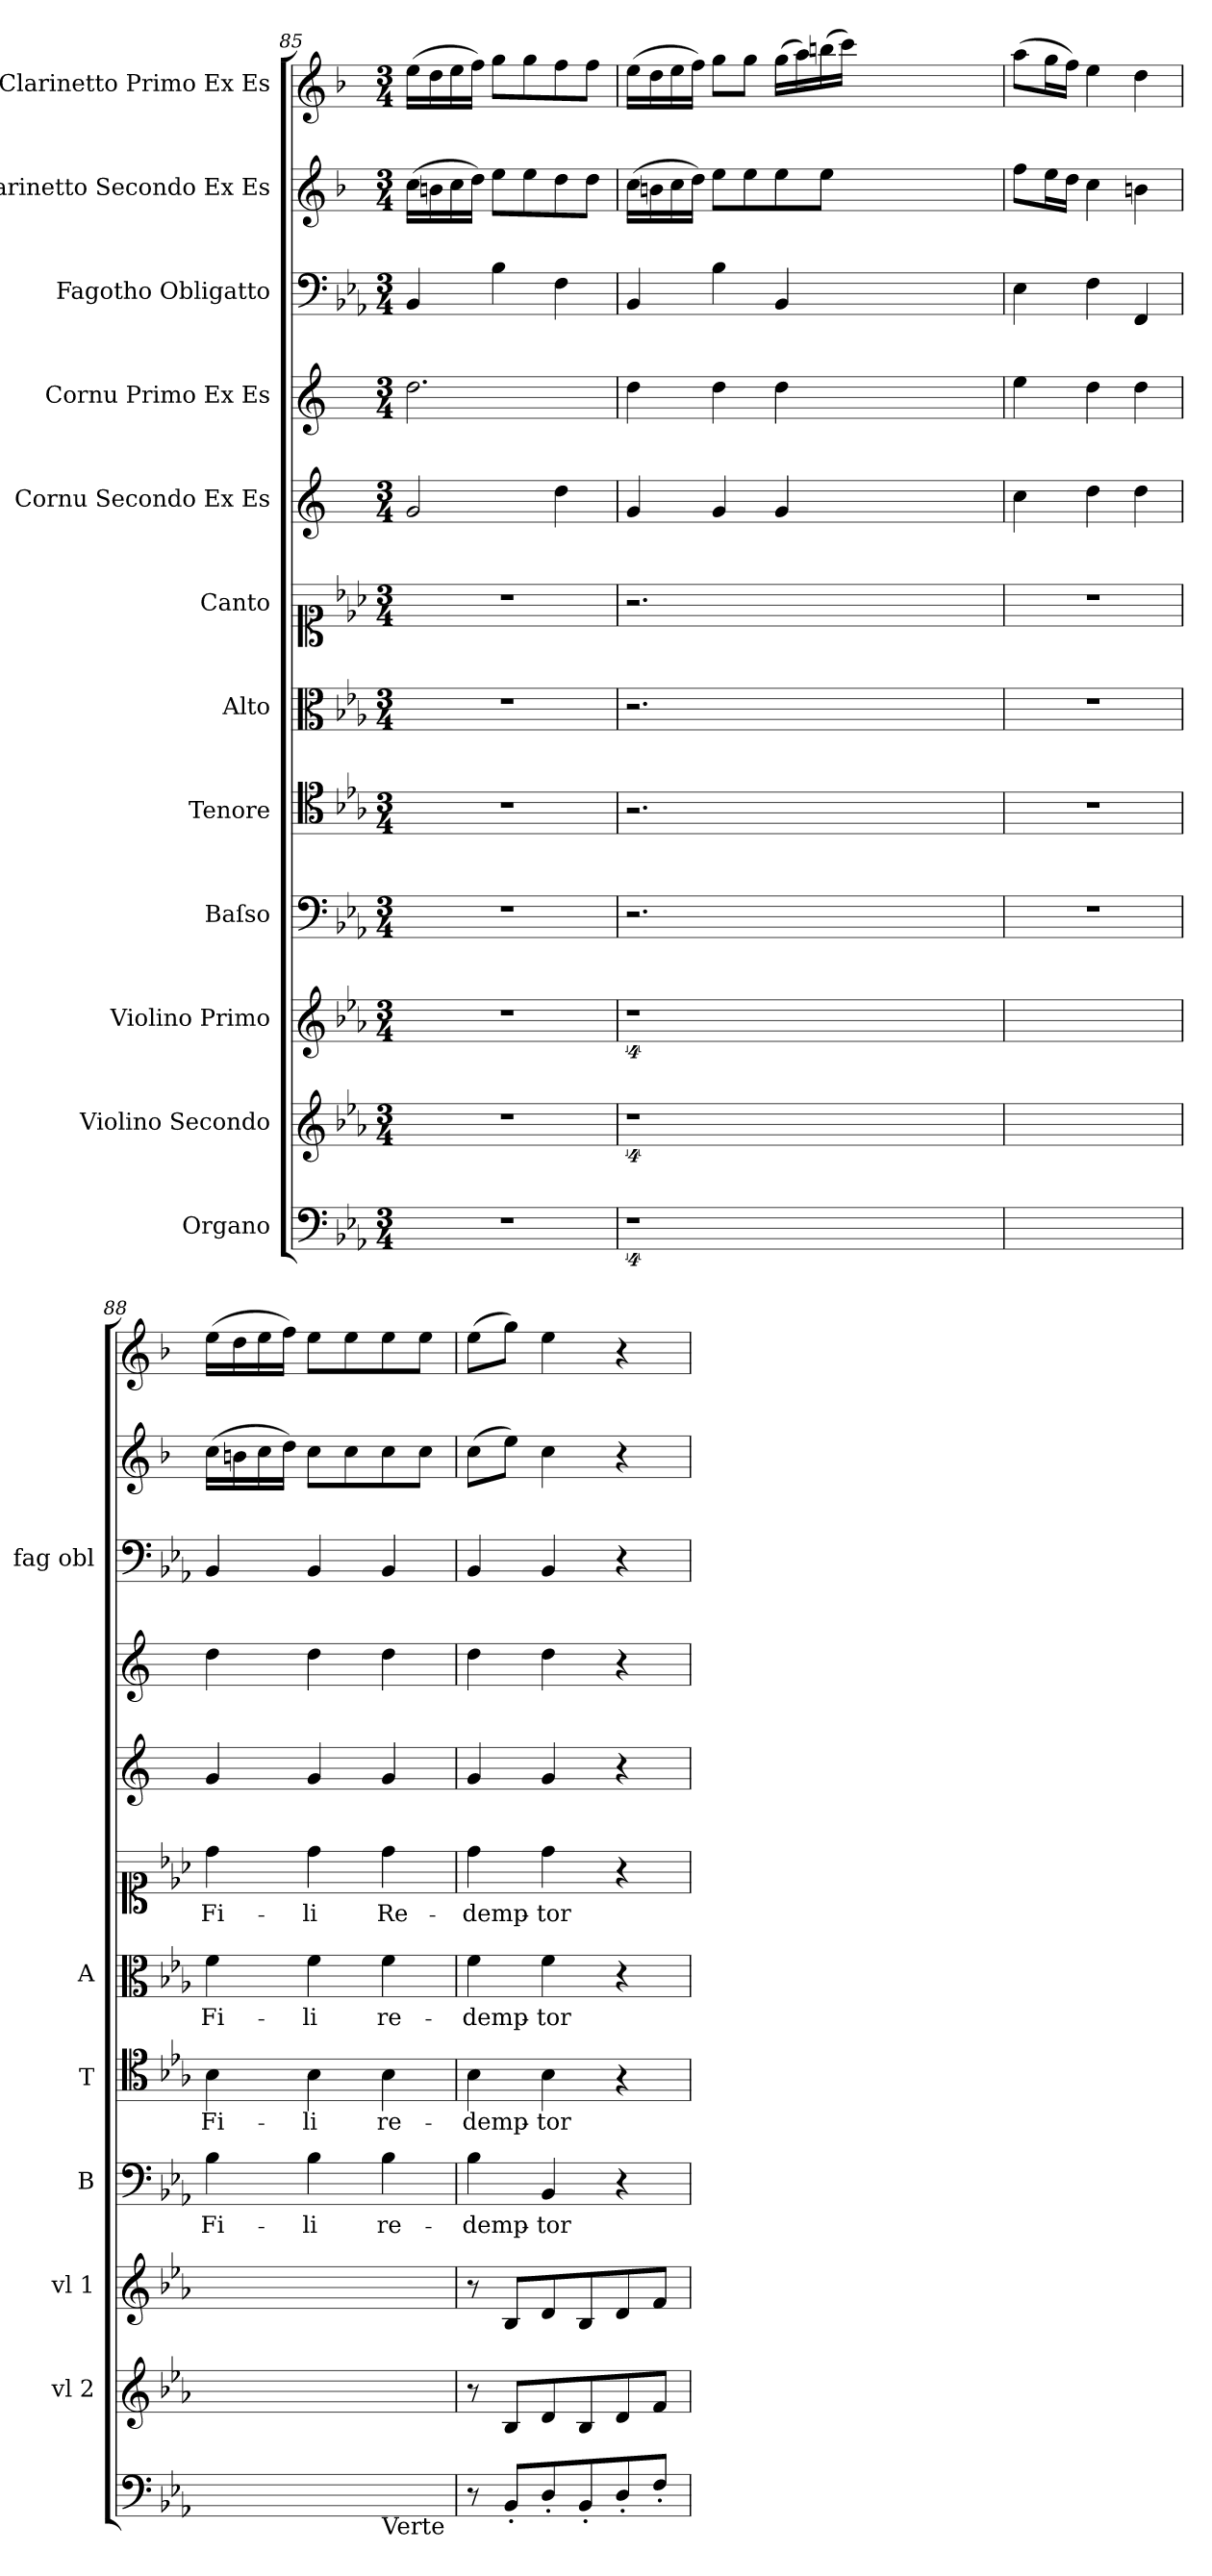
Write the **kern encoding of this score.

**kern	**kern	**kern	**kern	**text	**kern	**text	**kern	**text	**kern	**text	**kern	**kern	**kern	**kern	**kern
*part12	*part11	*part10	*part9	*part9	*part8	*part8	*part7	*part7	*part6	*part6	*part5	*part4	*part3	*part2	*part1
*staff12	*staff11	*staff10	*staff9	*staff9	*staff8	*staff8	*staff7	*staff7	*staff6	*staff6	*staff5	*staff4	*staff3	*staff2	*staff1
*I"Organo	*I"Violino Secondo	*I"Violino Primo	*I"Baſso	*	*I"Tenore	*	*I"Alto	*	*I"Canto	*	*I"Cornu Secondo Ex Es	*I"Cornu Primo Ex Es	*I"Fagotho Obligatto	*I"Clarinetto Secondo Ex Es	*I"Clarinetto Primo Ex Es
*	*I'vl 2	*I'vl 1	*I'B	*	*I'T	*	*I'A	*	*	*	*	*	*I'fag obl	*	*
*clefF4	*clefG2	*clefG2	*clefF4	*	*clefC4	*	*clefC3	*	*clefC1	*	*clefG2	*clefG2	*clefF4	*clefG2	*clefG2
*	*	*	*	*	*	*	*	*	*	*	*ITrd-2c-3	*ITrd-2c-3	*	*ITrd1c2	*ITrd1c2
*k[b-e-a-]	*k[b-e-a-]	*k[b-e-a-]	*k[b-e-a-]	*	*k[b-e-a-]	*	*k[b-e-a-]	*	*k[b-e-a-]	*	*k[b-e-a-]	*k[b-e-a-]	*k[b-e-a-]	*k[b-e-a-]	*k[b-e-a-]
*M3/4	*M3/4	*M3/4	*M3/4	*	*M3/4	*	*M3/4	*	*M3/4	*	*M3/4	*M3/4	*M3/4	*M3/4	*M3/4
=85	=85	=85	=85	=85	=85	=85	=85	=85	=85	=85	=85	=85	=85	=85	=85
2.r	2.r	2.r	2.r	.	2.r	.	2.r	.	2.r	.	2b-/	2.ff\	4BB-/	(16b-\LL	(16dd\LL
.	.	.	.	.	.	.	.	.	.	.	.	.	.	16an\	16cc\
.	.	.	.	.	.	.	.	.	.	.	.	.	.	16b-\	16dd\
.	.	.	.	.	.	.	.	.	.	.	.	.	.	16cc\JJ)	16ee-\JJ)
.	.	.	.	.	.	.	.	.	.	.	.	.	4B-\	8dd\L	8ff\L
.	.	.	.	.	.	.	.	.	.	.	.	.	.	8dd\	8ff\
.	.	.	.	.	.	.	.	.	.	.	4ff\	.	4F\	8cc\	8ee-\
.	.	.	.	.	.	.	.	.	.	.	.	.	.	8cc\J	8ee-\J
=86	=86	=86	=86	=86	=86	=86	=86	=86	=86	=86	=86	=86	=86	=86	=86
4%9r	4%9r	4%9r	2.r	.	2.r	.	2.r	.	2.r	.	4b-/	4ff\	4BB-/	(16b-\LL	(16dd\LL
.	.	.	.	.	.	.	.	.	.	.	.	.	.	16an\	16cc\
.	.	.	.	.	.	.	.	.	.	.	.	.	.	16b-\	16dd\
.	.	.	.	.	.	.	.	.	.	.	.	.	.	16cc\JJ)	16ee-\JJ)
.	.	.	.	.	.	.	.	.	.	.	4b-/	4ff\	4B-\	8dd\L	8ff\L
.	.	.	.	.	.	.	.	.	.	.	.	.	.	8dd\	8ff\J
.	.	.	.	.	.	.	.	.	.	.	4b-/	4ff\	4BB-/	8dd\	(16ff\LL
.	.	.	.	.	.	.	.	.	.	.	.	.	.	.	16gg\)
.	.	.	.	.	.	.	.	.	.	.	.	.	.	8dd\J	(16aan\
.	.	.	.	.	.	.	.	.	.	.	.	.	.	.	16bb-\JJ)
.	.	.	1.ryy	.	1.ryy	.	1.ryy	.	1.ryy	.	1.ryy	1.ryy	1.ryy	1.ryy	1.ryy
=87	=87	=87	=87	=87	=87	=87	=87	=87	=87	=87	=87	=87	=87	=87	=87
2.ryy	2.ryy	2.ryy	2.r	.	2.r	.	2.r	.	2.r	.	4ee-\	4gg\	4E-\	8ee-\L	(8gg\L
.	.	.	.	.	.	.	.	.	.	.	.	.	.	16dd\L	16ff\L
.	.	.	.	.	.	.	.	.	.	.	.	.	.	16cc\JJ	16ee-\JJ)
.	.	.	.	.	.	.	.	.	.	.	4ff\	4ff\	4F\	4b-\	4dd\
.	.	.	.	.	.	.	.	.	.	.	4ff\	4ff\	4FF/	4an\	4cc\
=88	=88	=88	=88	=88	=88	=88	=88	=88	=88	=88	=88	=88	=88	=88	=88
2ryy	2.ryy	2.ryy	4B-\	Fi-	4B-\	Fi-	4f\	Fi-	4dd\	Fi-	4b-/	4ff\	4BB-/	(16b-\LL	(16dd\LL
.	.	.	.	.	.	.	.	.	.	.	.	.	.	16an\	16cc\
.	.	.	.	.	.	.	.	.	.	.	.	.	.	16b-\	16dd\
.	.	.	.	.	.	.	.	.	.	.	.	.	.	16cc\JJ)	16ee-\JJ)
.	.	.	4B-\	-li	4B-\	-li	4f\	-li	4dd\	-li	4b-/	4ff\	4BB-/	8b-\L	8dd\L
.	.	.	.	.	.	.	.	.	.	.	.	.	.	8b-\	8dd\
!LO:TX:b:t=Verte	!	!	!	!	!	!	!	!	!	!	!	!	!	!	!
4ryy	.	.	4B-\	re-	4B-\	re-	4f\	re-	4dd\	Re-	4b-/	4ff\	4BB-/	8b-\	8dd\
.	.	.	.	.	.	.	.	.	.	.	.	.	.	8b-\J	8dd\J
=89	=89	=89	=89	=89	=89	=89	=89	=89	=89	=89	=89	=89	=89	=89	=89
8r	8r	8r	4B-\	-demp-	4B-\	-demp-	4f\	-demp-	4dd\	-demp-	4b-/	4ff\	4BB-/	(8b-\L	(8dd\L
8BB-'/L	8B-/L	8B-/L	.	.	.	.	.	.	.	.	.	.	.	8dd\J)	8ff\J)
8D'/	8d/	8d/	4BB-/	-tor	4B-\	-tor	4f\	-tor	4dd\	-tor	4b-/	4ff\	4BB-/	4b-\	4dd\
8BB-'/	8B-/	8B-/	.	.	.	.	.	.	.	.	.	.	.	.	.
8D'/	8d/	8d/	4r	.	4r	.	4r	.	4r	.	4r	4r	4r	4r	4r
8F'/J	8f/J	8f/J	.	.	.	.	.	.	.	.	.	.	.	.	.
=	=	=	=	=	=	=	=	=	=	=	=	=	=	=	=
*-	*-	*-	*-	*-	*-	*-	*-	*-	*-	*-	*-	*-	*-	*-	*-
